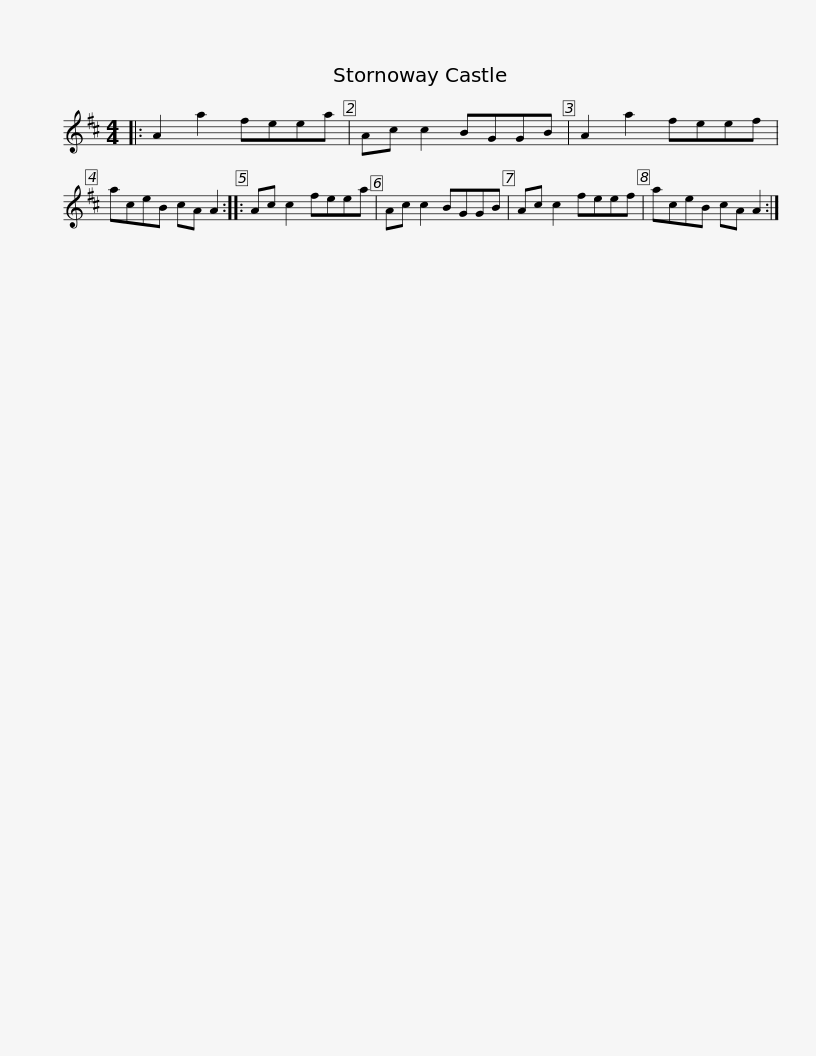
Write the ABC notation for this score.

X:1
L:1/8
M:4/4
I:linebreak $
K:D
V:1 treble
V:1
|: A2 a2 feea | Ac c2 BGGB | A2 a2 feef | aceB cA A2 :: Ac c2 feea | %5
 Ac c2 BGGB |$ Ac c2 feef | aceB cA A2 :| %8
